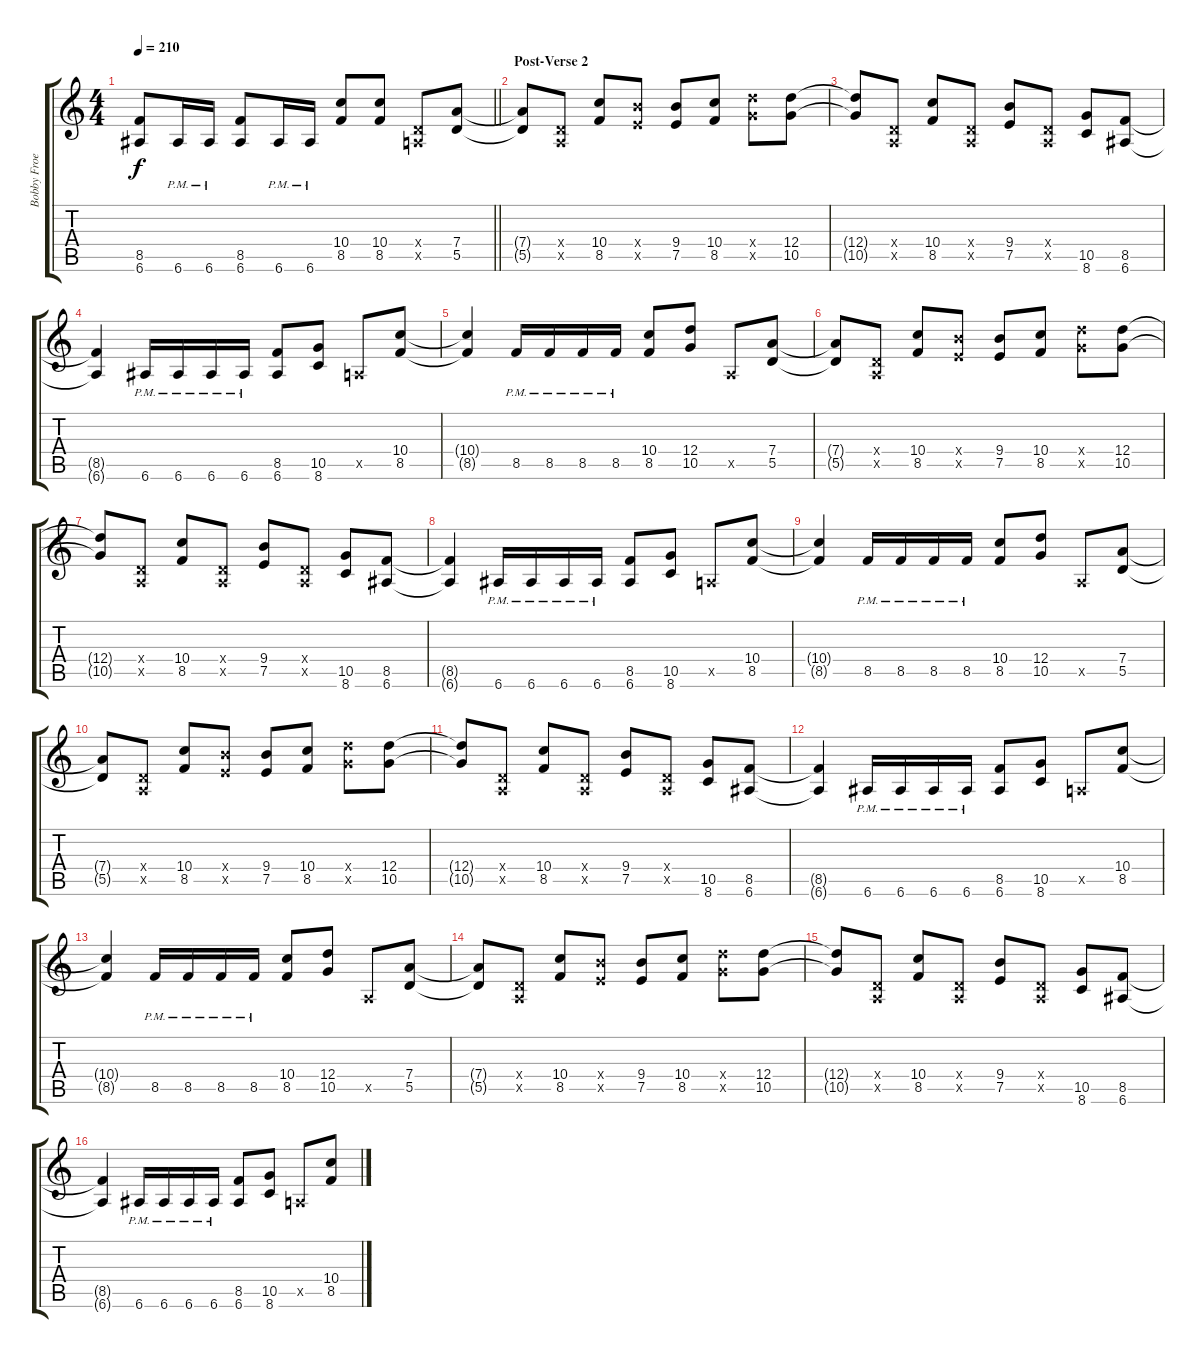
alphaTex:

\track ("Bobby Froese" "Bobby Froe") {instrument distortionguitar}
\staff {score tabs}
\tuning (E4 B3 G3 D3 A2 E2) {hide}
\ts (4 4)
\tempo 210
\clef g2
\barLineRight lightlight
\ks c
(8.5 6.6).8{dy f} 6.6{pm}.16 6.6{pm}.16 (8.5 6.6).8 6.6{pm}.16 6.6{pm}.16 (10.4 8.5).8 (10.4 8.5).8 (0.4{x} 0.5{x}).8 (7.4 5.5).8 |
\section ("" "Post-Verse 2")
(7.4{t} 5.5{t}).8 (0.4{x} 0.5{x}).8 (10.4 8.5).8 (9.4{x} 7.5{x}).8 (9.4 7.5).8 (10.4 8.5).8 (12.4{x} 10.5{x}).8 (12.4 10.5).8 |
(12.4{t} 10.5{t}).8 (0.4{x} 0.5{x}).8 (10.4 8.5).8 (0.4{x} 0.5{x}).8 (9.4 7.5).8 (0.4{x} 0.5{x}).8 (10.5 8.6).8 (8.5 6.6).8 |
(8.5{t} 6.6{t}).4 6.6{pm}.16 6.6{pm}.16 6.6{pm}.16 6.6{pm}.16 (8.5 6.6).8 (10.5 8.6).8 0.5{x}.8 (10.4 8.5).8 |
(10.4{t} 8.5{t}).4 8.5{pm}.16 8.5{pm}.16 8.5{pm}.16 8.5{pm}.16 (10.4 8.5).8 (12.4 10.5).8 0.5{x}.8 (7.4 5.5).8 |
(7.4{t} 5.5{t}).8 (0.4{x} 0.5{x}).8 (10.4 8.5).8 (9.4{x} 7.5{x}).8 (9.4 7.5).8 (10.4 8.5).8 (12.4{x} 10.5{x}).8 (12.4 10.5).8 |
(12.4{t} 10.5{t}).8 (0.4{x} 0.5{x}).8 (10.4 8.5).8 (0.4{x} 0.5{x}).8 (9.4 7.5).8 (0.4{x} 0.5{x}).8 (10.5 8.6).8 (8.5 6.6).8 |
(8.5{t} 6.6{t}).4 6.6{pm}.16 6.6{pm}.16 6.6{pm}.16 6.6{pm}.16 (8.5 6.6).8 (10.5 8.6).8 0.5{x}.8 (10.4 8.5).8 |
(10.4{t} 8.5{t}).4 8.5{pm}.16 8.5{pm}.16 8.5{pm}.16 8.5{pm}.16 (10.4 8.5).8 (12.4 10.5).8 0.5{x}.8 (7.4 5.5).8 |
(7.4{t} 5.5{t}).8 (0.4{x} 0.5{x}).8 (10.4 8.5).8 (9.4{x} 7.5{x}).8 (9.4 7.5).8 (10.4 8.5).8 (12.4{x} 10.5{x}).8 (12.4 10.5).8 |
(12.4{t} 10.5{t}).8 (0.4{x} 0.5{x}).8 (10.4 8.5).8 (0.4{x} 0.5{x}).8 (9.4 7.5).8 (0.4{x} 0.5{x}).8 (10.5 8.6).8 (8.5 6.6).8 |
(8.5{t} 6.6{t}).4 6.6{pm}.16 6.6{pm}.16 6.6{pm}.16 6.6{pm}.16 (8.5 6.6).8 (10.5 8.6).8 0.5{x}.8 (10.4 8.5).8 |
(10.4{t} 8.5{t}).4 8.5{pm}.16 8.5{pm}.16 8.5{pm}.16 8.5{pm}.16 (10.4 8.5).8 (12.4 10.5).8 0.5{x}.8 (7.4 5.5).8 |
(7.4{t} 5.5{t}).8 (0.4{x} 0.5{x}).8 (10.4 8.5).8 (9.4{x} 7.5{x}).8 (9.4 7.5).8 (10.4 8.5).8 (12.4{x} 10.5{x}).8 (12.4 10.5).8 |
(12.4{t} 10.5{t}).8 (0.4{x} 0.5{x}).8 (10.4 8.5).8 (0.4{x} 0.5{x}).8 (9.4 7.5).8 (0.4{x} 0.5{x}).8 (10.5 8.6).8 (8.5 6.6).8 |
(8.5{t} 6.6{t}).4 6.6{pm}.16 6.6{pm}.16 6.6{pm}.16 6.6{pm}.16 (8.5 6.6).8 (10.5 8.6).8 0.5{x}.8 (10.4 8.5).8
